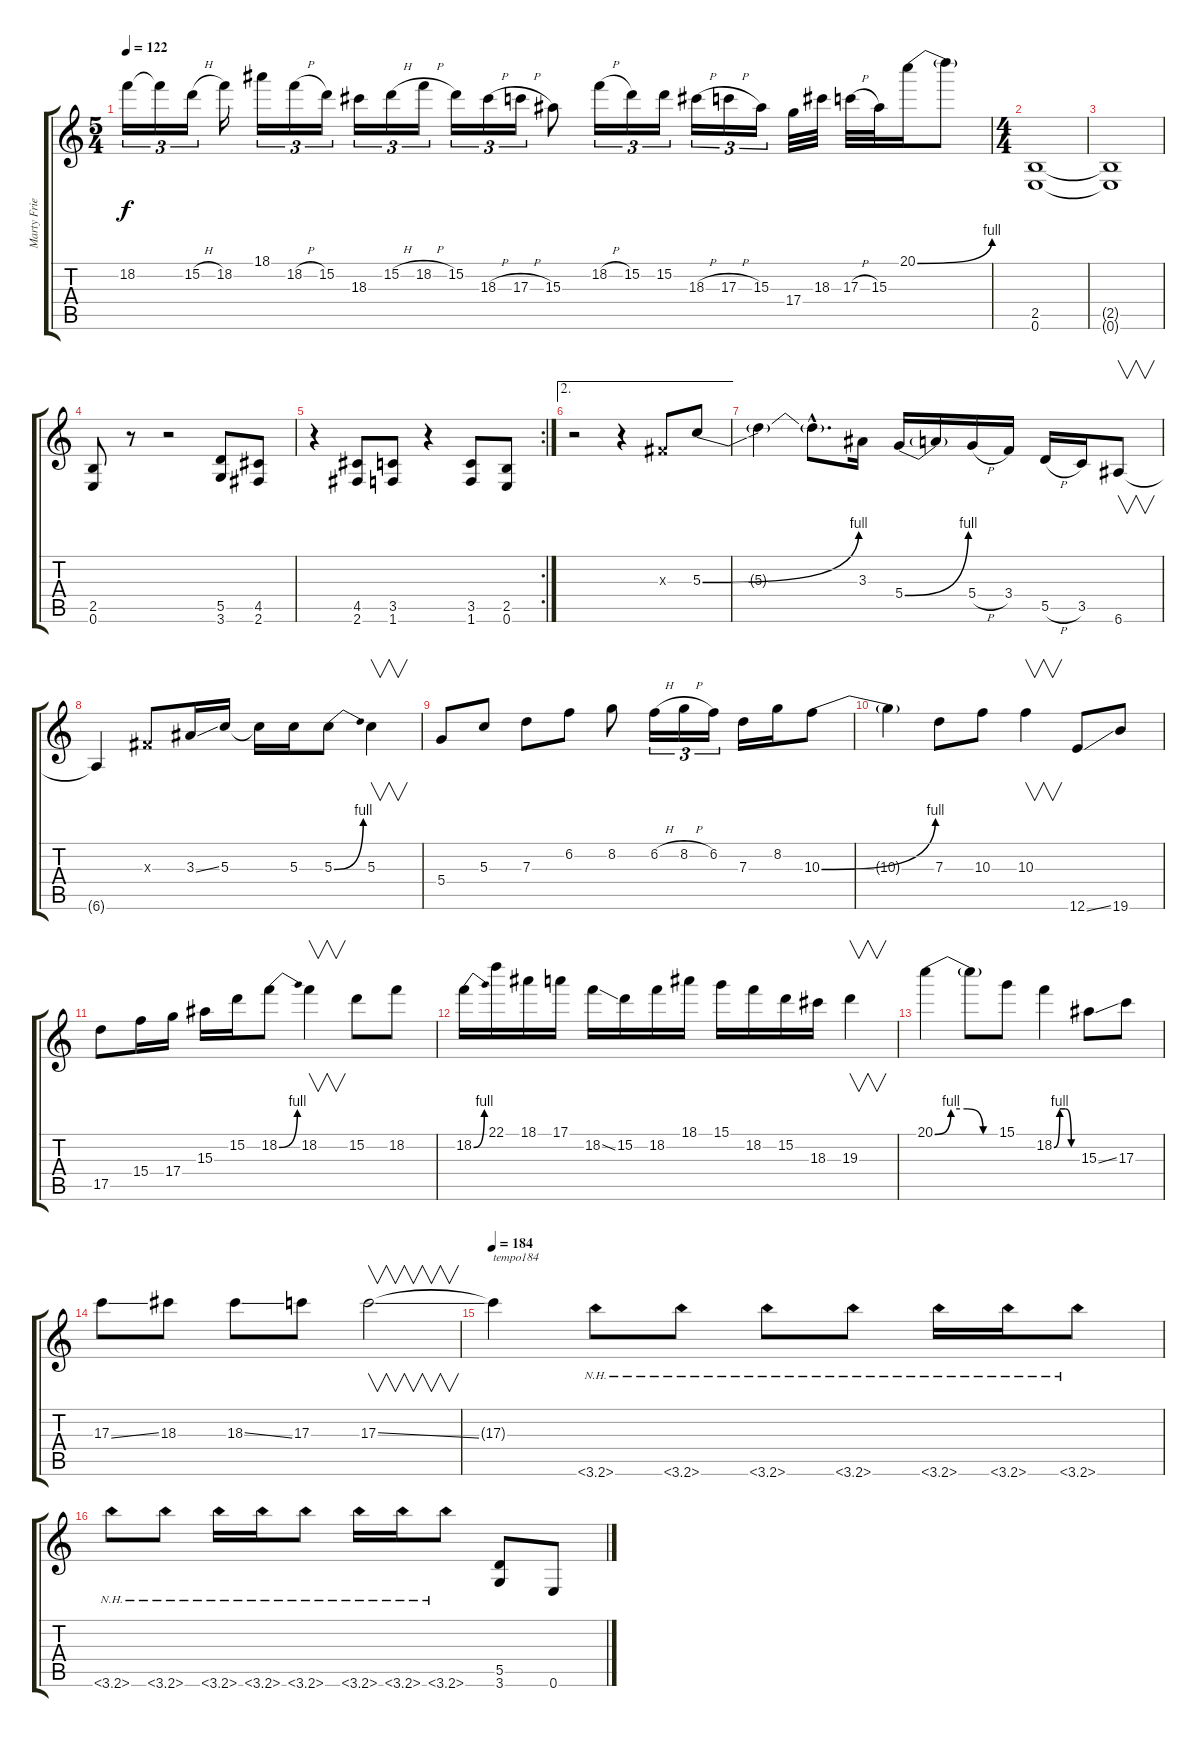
\track ("Marty Friedman" "Marty Frie") {instrument distortionguitar}
\staff {score tabs}
\tuning (E4 B3 G3 D3 A2 E2) {hide}
\ts (5 4)
\tempo 122
\clef g2
\ks c
18.2.16{tu (3 2) dy f} 18.2{t}.16{tu (3 2)} 15.2{h}.16{tu (3 2)} 18.2.16 18.1.16{tu (3 2)} 18.2{h}.16{tu (3 2)} 15.2.16{tu (3 2)} 18.3.16{tu (3 2)} 15.2{h}.16{tu (3 2)} 18.2{h}.16{tu (3 2)} 15.2.16{tu (3 2)} 18.3{h}.16{tu (3 2)} 17.3{h}.16{tu (3 2)} 15.3.8 18.2{h}.16{tu (3 2)} 15.2.16{tu (3 2)} 15.2.16{tu (3 2)} 18.3{h}.16{tu (3 2)} 17.3{h}.16{tu (3 2)} 15.3.16{tu (3 2)} 17.4.32 18.3.32 17.3{h}.32 15.3.32 20.1{be (bend 0 0 60 4)}.16 20.1{t}.8 |
\ts (4 4)
(2.5 0.6).1 |
(2.5{t} 0.6{t}).1 |
(2.5 0.6).8 r.8 r.2 (5.5 3.6).8 (4.5 2.6).8 |
\rc 2
r.4 (4.5 2.6).8 (3.5 1.6).8 r.4 (3.5 1.6).8 (2.5 0.6).8 |
\ae 2
r.2 r.4 -1.3{x}.8 5.3{be (bend 0 0 60 4)}.8 |
5.3{t}.4 5.3{hac t}.8{d} 3.3.16 5.4{be (bend 0 0 60 4)}.16 5.4{t}.16 5.4{h}.16 3.4.16 5.5{h}.16 3.5.16 6.6.8{v} |
6.6{t}.4 -1.3{x}.8 3.3{ss}.16 5.3.16 5.3{t}.16 5.3.16 5.3{be (bend 0 0 60 4)}.8 5.3.4{v} |
5.4.8 5.3.8 7.3.8 6.2.8 8.2.8 6.2{h}.16{tu (3 2)} 8.2{h}.16{tu (3 2)} 6.2.16{tu (3 2)} 7.3.16 8.2.16 10.3{be (bend 0 0 60 4)}.8 |
10.3{t}.4 7.3.8 10.3.8 10.3.4{v} 12.6{ss}.8 19.6.8 |
17.5.8 15.4.16 17.4.16 15.3.16 15.2.16 18.2{be (bend 0 0 60 4)}.8 18.2.4{v} 15.2.8 18.2.8 |
18.2{be (bend 0 0 60 4)}.16 22.1.16 18.1.16 17.1.16 18.2{ss}.16 15.2.16 18.2.16 18.1.16 15.1.16 18.2.16 15.2.16 18.3.16 19.3.4{v} |
20.1{be (custom 0 0 15 4 30 4 45 0 60 0)}.4 20.1{t}.8 15.1.8 18.2{be (custom 0 0 15 4 30 4 45 0 60 0)}.4 15.3{ss}.8 17.3.8 |
17.3{ss}.8 18.3.8 18.3{ss}.8 17.3.8 17.3{ss}.2{v} |
\tempo 184
17.3{t}.4{txt "tempo184"} 3.6{nh}.8 3.6{nh}.8 3.6{nh}.8 3.6{nh}.8 3.6{nh}.16 3.6{nh}.16 3.6{nh}.8 |
3.6{nh}.8 3.6{nh}.8 3.6{nh}.16 3.6{nh}.16 3.6{nh}.8 3.6{nh}.16 3.6{nh}.16 3.6{nh}.8 (5.5 3.6).8 0.6.8
